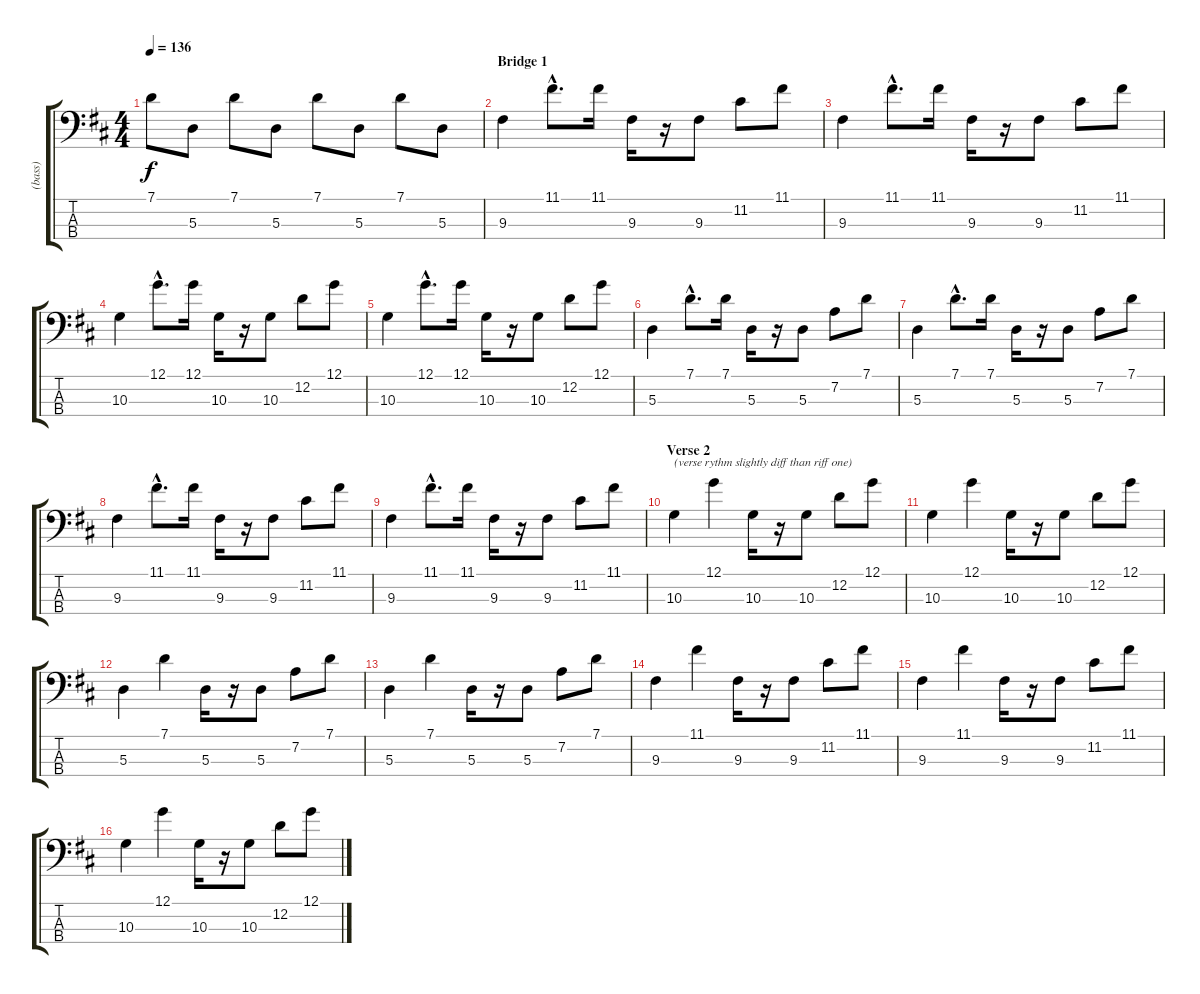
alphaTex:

\track ("(bass)" "(bass)") {instrument electricbasspick}
\staff {score tabs}
\tuning (G2 D2 A1 D1) {hide}
\ts (4 4)
\tempo 136
\clef f4
\ks d
7.1.8{dy f} 5.3.8 7.1.8 5.3.8 7.1.8 5.3.8 7.1.8 5.3.8 |
\section ("" "Bridge 1")
9.3.4 11.1{hac}.8{d} 11.1.16 9.3.16 r.16 9.3.8 11.2.8 11.1.8 |
9.3.4 11.1{hac}.8{d} 11.1.16 9.3.16 r.16 9.3.8 11.2.8 11.1.8 |
10.3.4 12.1{hac}.8{d} 12.1.16 10.3.16 r.16 10.3.8 12.2.8 12.1.8 |
10.3.4 12.1{hac}.8{d} 12.1.16 10.3.16 r.16 10.3.8 12.2.8 12.1.8 |
5.3.4 7.1{hac}.8{d} 7.1.16 5.3.16 r.16 5.3.8 7.2.8 7.1.8 |
5.3.4 7.1{hac}.8{d} 7.1.16 5.3.16 r.16 5.3.8 7.2.8 7.1.8 |
9.3.4 11.1{hac}.8{d} 11.1.16 9.3.16 r.16 9.3.8 11.2.8 11.1.8 |
9.3.4 11.1{hac}.8{d} 11.1.16 9.3.16 r.16 9.3.8 11.2.8 11.1.8 |
\section ("" "Verse 2")
10.3.4{txt "(verse rythm slightly diff than riff one)"} 12.1.4 10.3.16 r.16 10.3.8 12.2.8 12.1.8 |
10.3.4 12.1.4 10.3.16 r.16 10.3.8 12.2.8 12.1.8 |
5.3.4 7.1.4 5.3.16 r.16 5.3.8 7.2.8 7.1.8 |
5.3.4 7.1.4 5.3.16 r.16 5.3.8 7.2.8 7.1.8 |
9.3.4 11.1.4 9.3.16 r.16 9.3.8 11.2.8 11.1.8 |
9.3.4 11.1.4 9.3.16 r.16 9.3.8 11.2.8 11.1.8 |
10.3.4 12.1.4 10.3.16 r.16 10.3.8 12.2.8 12.1.8
